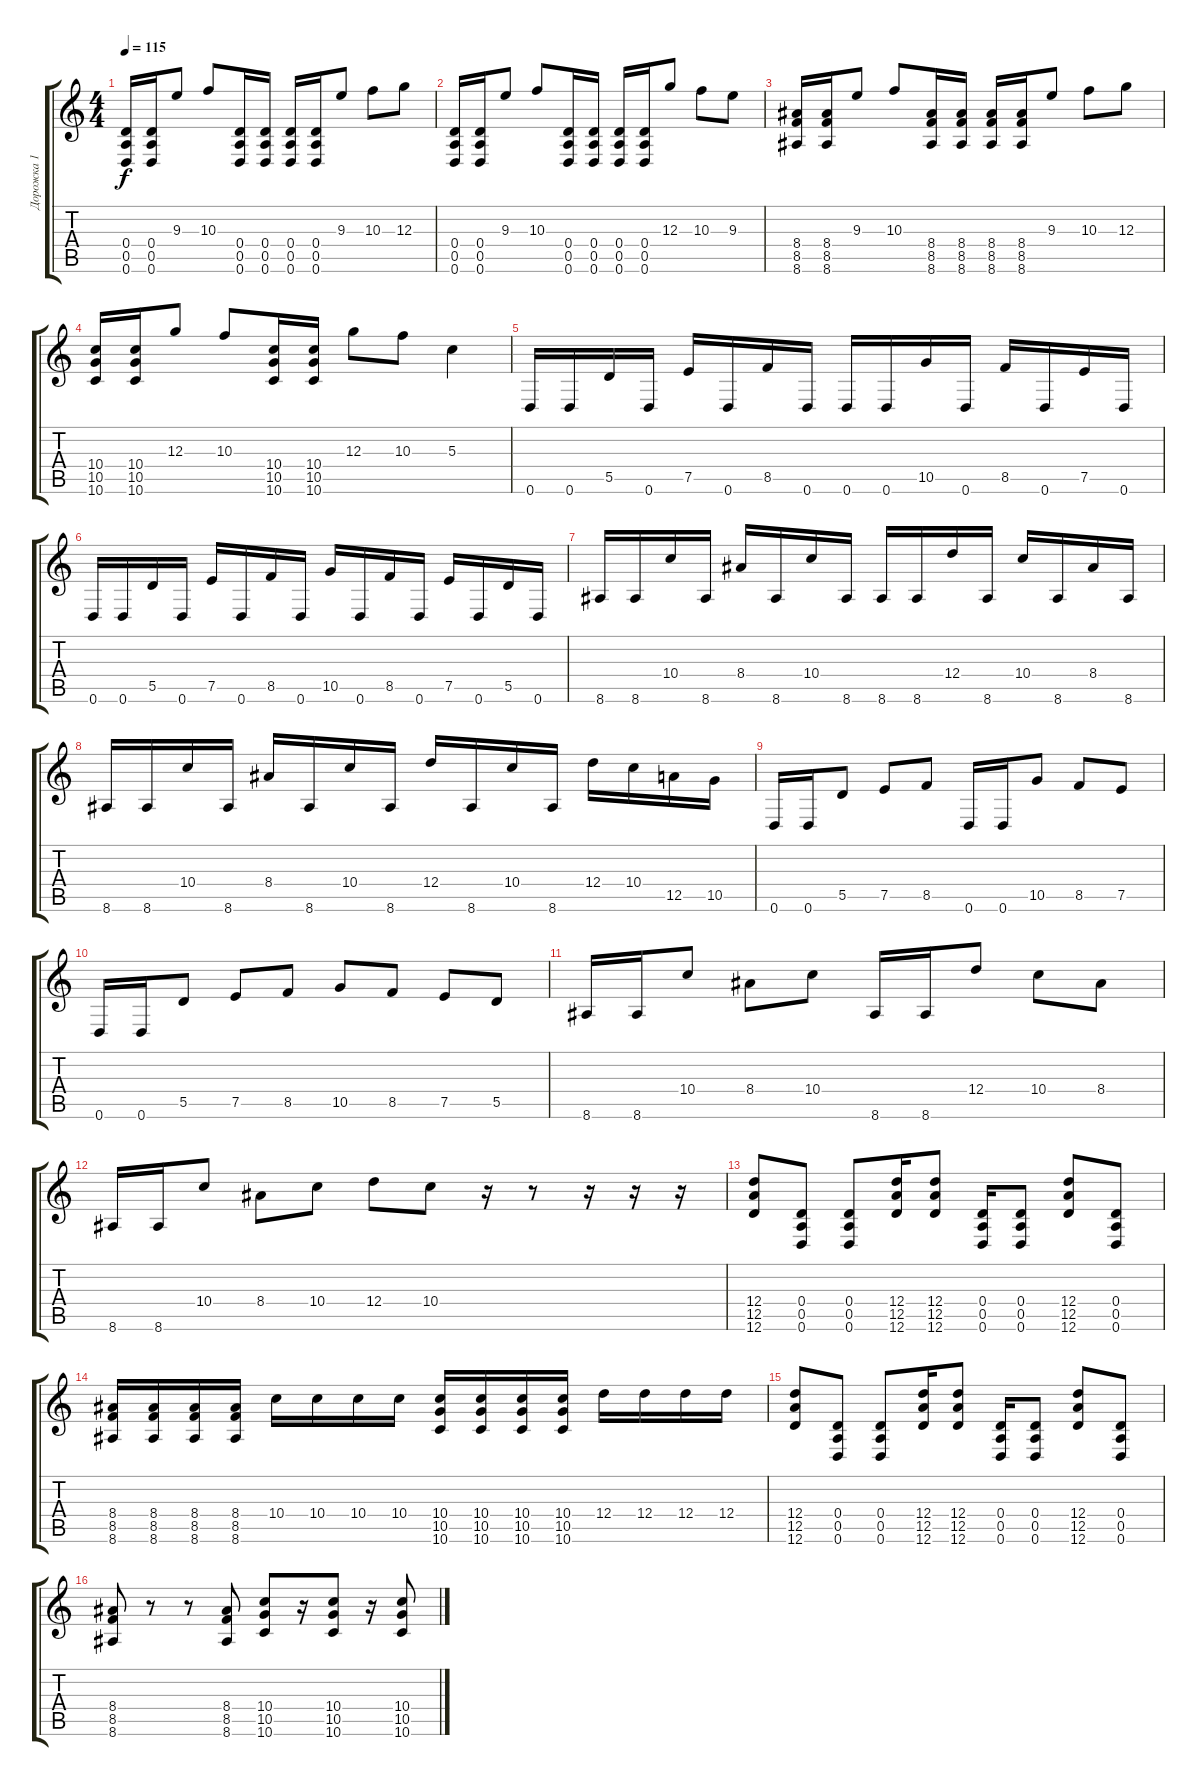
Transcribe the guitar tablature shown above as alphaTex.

\track ("Дорожка 1" "Дорожка 1") {instrument distortionguitar}
\staff {score tabs}
\tuning (E4 B3 G3 D3 A2 D2) {hide}
\ts (4 4)
\tempo 115
\clef g2
\ks c
(0.4 0.5 0.6).16{dy f} (0.4 0.5 0.6).16 9.3.8 10.3.8 (0.4 0.5 0.6).16 (0.4 0.5 0.6).16 (0.4 0.5 0.6).16 (0.4 0.5 0.6).16 9.3.8 10.3.8 12.3.8 |
(0.4 0.5 0.6).16 (0.4 0.5 0.6).16 9.3.8 10.3.8 (0.4 0.5 0.6).16 (0.4 0.5 0.6).16 (0.4 0.5 0.6).16 (0.4 0.5 0.6).16 12.3.8 10.3.8 9.3.8 |
(8.4 8.5 8.6).16 (8.4 8.5 8.6).16 9.3.8 10.3.8 (8.4 8.5 8.6).16 (8.4 8.5 8.6).16 (8.4 8.5 8.6).16 (8.4 8.5 8.6).16 9.3.8 10.3.8 12.3.8 |
(10.4 10.5 10.6).16 (10.4 10.5 10.6).16 12.3.8 10.3.8 (10.4 10.5 10.6).16 (10.4 10.5 10.6).16 12.3.8 10.3.8 5.3.4 |
0.6.16 0.6.16 5.5.16 0.6.16 7.5.16 0.6.16 8.5.16 0.6.16 0.6.16 0.6.16 10.5.16 0.6.16 8.5.16 0.6.16 7.5.16 0.6.16 |
0.6.16 0.6.16 5.5.16 0.6.16 7.5.16 0.6.16 8.5.16 0.6.16 10.5.16 0.6.16 8.5.16 0.6.16 7.5.16 0.6.16 5.5.16 0.6.16 |
8.6.16 8.6.16 10.4.16 8.6.16 8.4.16 8.6.16 10.4.16 8.6.16 8.6.16 8.6.16 12.4.16 8.6.16 10.4.16 8.6.16 8.4.16 8.6.16 |
8.6.16 8.6.16 10.4.16 8.6.16 8.4.16 8.6.16 10.4.16 8.6.16 12.4.16 8.6.16 10.4.16 8.6.16 12.4.16 10.4.16 12.5.16 10.5.16 |
0.6.16 0.6.16 5.5.8 7.5.8 8.5.8 0.6.16 0.6.16 10.5.8 8.5.8 7.5.8 |
0.6.16 0.6.16 5.5.8 7.5.8 8.5.8 10.5.8 8.5.8 7.5.8 5.5.8 |
8.6.16 8.6.16 10.4.8 8.4.8 10.4.8 8.6.16 8.6.16 12.4.8 10.4.8 8.4.8 |
8.6.16 8.6.16 10.4.8 8.4.8 10.4.8 12.4.8 10.4.8 r.16 r.8 r.16 r.16 r.16 |
(12.4 12.5 12.6).8 (0.4 0.5 0.6).8 (0.4 0.5 0.6).8 (12.4 12.5 12.6).16 (12.4 12.5 12.6).8 (0.4 0.5 0.6).16 (0.4 0.5 0.6).8 (12.4 12.5 12.6).8 (0.4 0.5 0.6).8 |
(8.4 8.5 8.6).16 (8.4 8.5 8.6).16 (8.4 8.5 8.6).16 (8.4 8.5 8.6).16 10.4.16 10.4.16 10.4.16 10.4.16 (10.4 10.5 10.6).16 (10.4 10.5 10.6).16 (10.4 10.5 10.6).16 (10.4 10.5 10.6).16 12.4.16 12.4.16 12.4.16 12.4.16 |
(12.4 12.5 12.6).8 (0.4 0.5 0.6).8 (0.4 0.5 0.6).8 (12.4 12.5 12.6).16 (12.4 12.5 12.6).8 (0.4 0.5 0.6).16 (0.4 0.5 0.6).8 (12.4 12.5 12.6).8 (0.4 0.5 0.6).8 |
(8.4 8.5 8.6).8 r.8 r.8 (8.4 8.5 8.6).8 (10.4 10.5 10.6).8 r.16 (10.4 10.5 10.6).8 r.16 (10.4 10.5 10.6).8
